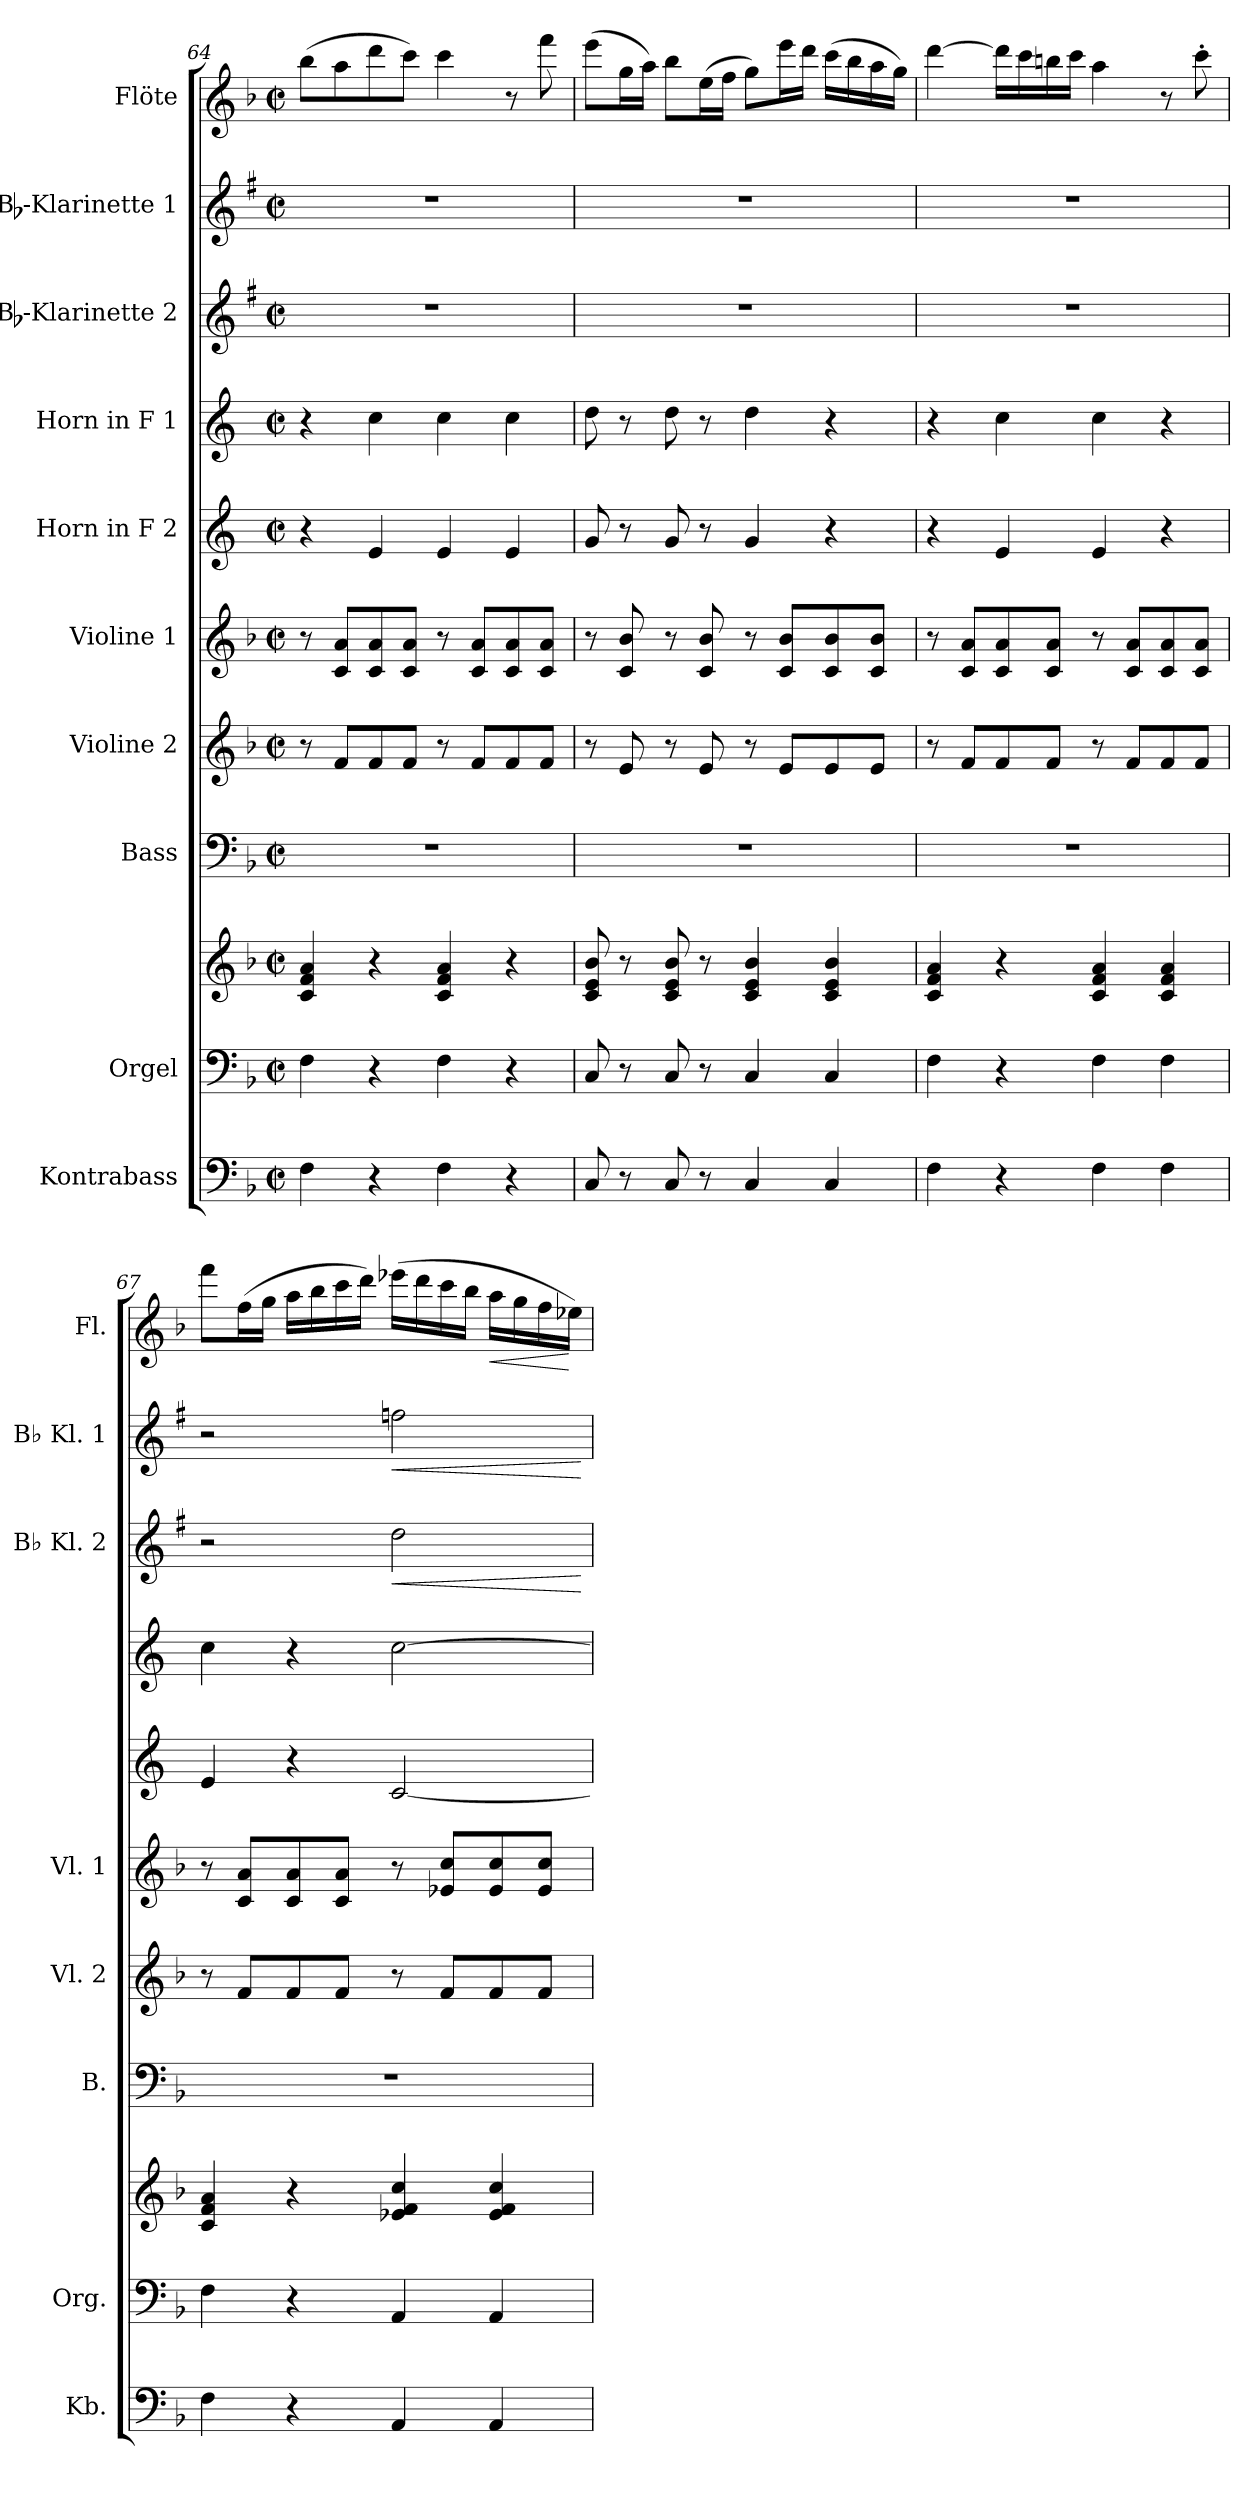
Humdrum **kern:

**kern	**kern	**kern	**kern	**kern	**kern	**kern	**kern	**kern	**dynam	**kern	**dynam	**kern	**dynam
*part10	*part9	*part9	*part8	*part7	*part6	*part5	*part4	*part3	*part3	*part2	*part2	*part1	*part1
*staff11	*staff10	*staff9	*staff8	*staff7	*staff6	*staff5	*staff4	*staff3	*staff3	*staff2	*staff2	*staff1	*staff1
*I"Kontrabass	*I"Orgel	*	*I"Bass	*I"Violine 2	*I"Violine 1	*I"Horn in F 2	*I"Horn in F 1	*I"Bb-Klarinette 2	*	*I"Bb-Klarinette 1	*	*I"Flöte	*
*I'Kb.	*I'Org.	*	*I'B.	*I'Vl. 2	*I'Vl. 1	*	*	*I'Bb Kl. 2	*	*I'Bb Kl. 1	*	*I'Fl.	*
*clefF4	*clefF4	*clefG2	*clefF4	*clefG2	*clefG2	*clefG2	*clefG2	*clefG2	*	*clefG2	*	*clefG2	*
*ITrd7c12	*	*	*	*	*	*ITrd4c7	*ITrd4c7	*ITrd1c2	*	*ITrd1c2	*	*	*
*k[b-]	*k[b-]	*k[b-]	*k[b-]	*k[b-]	*k[b-]	*k[b-]	*k[b-]	*k[b-]	*	*k[b-]	*	*k[b-]	*
*F:	*F:	*F:	*F:	*F:	*F:	*F:	*F:	*F:	*	*F:	*	*F:	*
*M2/2	*M2/2	*M2/2	*M2/2	*M2/2	*M2/2	*M2/2	*M2/2	*M2/2	*	*M2/2	*	*M2/2	*
*met(c|)	*met(c|)	*met(c|)	*met(c|)	*met(c|)	*met(c|)	*met(c|)	*met(c|)	*met(c|)	*	*met(c|)	*	*met(c|)	*
=64	=64	=64	=64	=64	=64	=64	=64	=64	=64	=64	=64	=64	=64
4FF\	4F\	4c/ 4f/ 4a/	1r	8r	8r	4r	4r	1r	.	1r	.	(>8bb-\L	.
.	.	.	.	8f/L	8c/ 8a/L	.	.	.	.	.	.	8aa\	.
4r	4r	4r	.	8f/	8c/ 8a/	4A/	4f\	.	.	.	.	8ddd\	.
.	.	.	.	8f/J	8c/ 8a/J	.	.	.	.	.	.	8ccc\J)	.
4FF\	4F\	4c/ 4f/ 4a/	.	8r	8r	4A/	4f\	.	.	.	.	4ccc\	.
.	.	.	.	8f/L	8c/ 8a/L	.	.	.	.	.	.	.	.
4r	4r	4r	.	8f/	8c/ 8a/	4A/	4f\	.	.	.	.	8r	.
.	.	.	.	8f/J	8c/ 8a/J	.	.	.	.	.	.	8fff\	.
=65	=65	=65	=65	=65	=65	=65	=65	=65	=65	=65	=65	=65	=65
8CC/	8C/	8c/ 8e/ 8b-/	1r	8r	8r	8c/	8g\	1r	.	1r	.	(>8eee\L	.
8r	8r	8r	.	8e/	8c/ 8b-/	8r	8r	.	.	.	.	16gg\L	.
.	.	.	.	.	.	.	.	.	.	.	.	16aa\JJ)	.
8CC/	8C/	8c/ 8e/ 8b-/	.	8r	8r	8c/	8g\	.	.	.	.	8bb-\L	.
8r	8r	8r	.	8e/	8c/ 8b-/	8r	8r	.	.	.	.	(>16ee\L	.
.	.	.	.	.	.	.	.	.	.	.	.	16ff\JJ	.
4CC/	4C/	4c/ 4e/ 4b-/	.	8r	8r	4c/	4g\	.	.	.	.	8gg\L)	.
.	.	.	.	8e/L	8c/ 8b-/L	.	.	.	.	.	.	16eee\L	.
.	.	.	.	.	.	.	.	.	.	.	.	16ddd\JJ	.
4CC/	4C/	4c/ 4e/ 4b-/	.	8e/	8c/ 8b-/	4r	4r	.	.	.	.	(>16ccc\LL	.
.	.	.	.	.	.	.	.	.	.	.	.	16bb-\	.
.	.	.	.	8e/J	8c/ 8b-/J	.	.	.	.	.	.	16aa\	.
.	.	.	.	.	.	.	.	.	.	.	.	16gg\JJ)	.
!!LO:PB:g=z
=66	=66	=66	=66	=66	=66	=66	=66	=66	=66	=66	=66	=66	=66
4FF\	4F\	4c/ 4f/ 4a/	1r	8r	8r	4r	4r	1r	.	1r	.	[4ddd\	.
.	.	.	.	8f/L	8c/ 8a/L	.	.	.	.	.	.	.	.
4r	4r	4r	.	8f/	8c/ 8a/	4A/	4f\	.	.	.	.	16ddd\LL]	.
.	.	.	.	.	.	.	.	.	.	.	.	16ccc\	.
.	.	.	.	8f/J	8c/ 8a/J	.	.	.	.	.	.	16bbn\	.
.	.	.	.	.	.	.	.	.	.	.	.	16ccc\JJ	.
4FF\	4F\	4c/ 4f/ 4a/	.	8r	8r	4A/	4f\	.	.	.	.	4aa\	.
.	.	.	.	8f/L	8c/ 8a/L	.	.	.	.	.	.	.	.
4FF\	4F\	4c/ 4f/ 4a/	.	8f/	8c/ 8a/	4r	4r	.	.	.	.	8r	.
.	.	.	.	8f/J	8c/ 8a/J	.	.	.	.	.	.	8ccc'>\	.
=67	=67	=67	=67	=67	=67	=67	=67	=67	=67	=67	=67	=67	=67
4FF\	4F\	4c/ 4f/ 4a/	1r	8r	8r	4A/	4f\	2r	.	2r	.	8fff\L	.
.	.	.	.	8f/L	8c/ 8a/L	.	.	.	.	.	.	(>16ff\L	.
.	.	.	.	.	.	.	.	.	.	.	.	16gg\JJ	.
4r	4r	4r	.	8f/	8c/ 8a/	4r	4r	.	.	.	.	16aa\LL	.
.	.	.	.	.	.	.	.	.	.	.	.	16bb-\	.
.	.	.	.	8f/J	8c/ 8a/J	.	.	.	.	.	.	16ccc\	.
.	.	.	.	.	.	.	.	.	.	.	.	16ddd\JJ)	.
!	!	!	!	!	!	!	!	!	!LO:HP:b	!	!LO:HP:b	!	!
4AAA/	4AA/	4e-X/ 4f/ 4cc/	.	8r	8r	[2F/	[2f\	2cc\	<	2ee-X\	<	(>16eee-X\LL	.
.	.	.	.	.	.	.	.	.	.	.	.	16ddd\	.
.	.	.	.	8f/L	8e-X/ 8cc/L	.	.	.	.	.	.	16ccc\	.
.	.	.	.	.	.	.	.	.	.	.	.	16bb-\JJ	.
!	!	!	!	!	!	!	!	!	!	!	!	!	!LO:HP:b
4AAA/	4AA/	4e-/ 4f/ 4cc/	.	8f/	8e-/ 8cc/	.	.	.	.	.	.	16aa\LL	<
.	.	.	.	.	.	.	.	.	.	.	.	16gg\	.
.	.	.	.	8f/J	8e-/ 8cc/J	.	.	.	.	.	.	16ff\	.
.	.	.	.	.	.	.	.	.	.	.	.	16ee-X\JJ)	[
.	.	.	.	.	.	.	.	.	[	.	[	.	.
=	=	=	=	=	=	=	=	=	=	=	=	=	=
*-	*-	*-	*-	*-	*-	*-	*-	*-	*-	*-	*-	*-	*-
